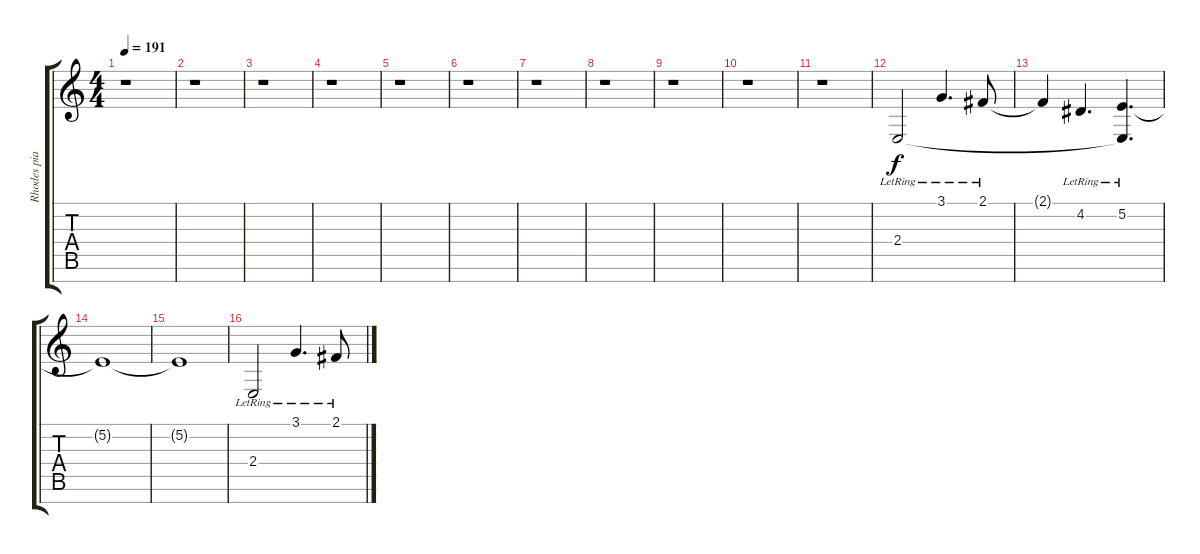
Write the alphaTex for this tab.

\track ("Rhodes piano" "Rhodes pia") {instrument electricpiano1}
\staff {score tabs}
\tuning (E4 B3 G3 D3 A2 E2 B1) {hide}
\ts (4 4)
\tempo 191
\clef g2
\ks c
r.1{dy f} |
r.1 |
r.1 |
r.1 |
r.1 |
r.1 |
r.1 |
r.1 |
r.1 |
r.1 |
r.1 |
2.4{lr}.2 3.1{lr}.4{d} 2.1{lr}.8 |
2.1{t}.4 4.2{lr}.4{d} (5.2{lr} 2.4{t}).4{d} |
5.2{t}.1 |
5.2{t}.1 |
2.4{lr}.2 3.1{lr}.4{d} 2.1{lr}.8
